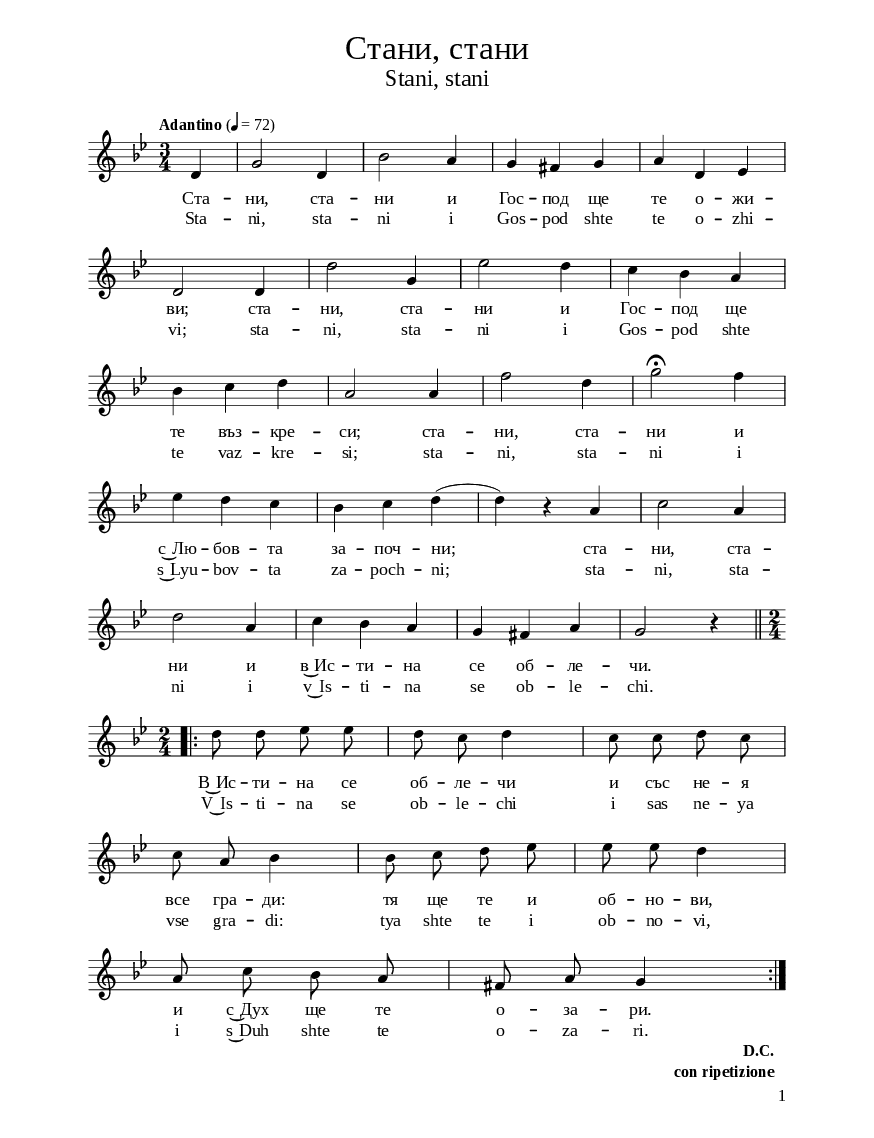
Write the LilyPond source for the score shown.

\version "2.22.1"

% include paper part and global functions
\include "include/globals.ily"

\bookpart {
  \include "include/bookpart-paper.ily"
  \score {
    \include "include/score-layout.ily"

    \new Voice \absolute {
      \clef treble
      \key g \minor
      \time 3/4
      \tempoFunc "Adantino" 4 "72"
      \autoBeamOff
      \partial 4
      d'4 | g'2 d'4 | bes'2 a'4 | g'4 fis' g' |  a'4 d' es'  \break
      d'2 d'4 |  d''2 g'4 | es''2 d''4 | c''4 bes' a' \break |
      bes'4 c'' d'' | a'2 a'4 | f''2 d''4 |  g''2 \fermata f''4 \break |
      es''4 d'' c'' | bes'4 c'' d'' ( | d''4 ) r a' | c''2 a'4 \break |
      d''2 a'4 | c''4 bes' a' | g'4 fis' a' | g'2 r4 | \time 2/4 \break |
      \repeat volta 2 {
        \bar ".|:-||" d''8 d'' es'' es'' | d''8 c'' d''4 | c''8 c'' d'' c'' \break |
        c''8 a' bes'4 | bes'8 c'' d'' es'' | es''8 es'' d''4 \break |
        a'8 c'' bes' a' | fis'8 a' g'4   \break
      }
    }


    \addlyrics {
      Ста -- ни, ста -- ни и Гос -- под ще те о -- жи -- ви;
      ста -- ни, ста -- ни и Гос -- под ще те въз --
      кре -- си; ста -- ни, ста -- ни и с~Лю -- бов --
      та за -- поч -- ни; ста -- ни, ста -- ни и в~Ис
      -- ти -- на се об -- ле -- чи. В~Ис -- ти -- на
      се об -- ле -- чи и със не -- я все гра -- ди:
      тя ще те и об -- но -- ви, и с~Дух ще те о
      -- за -- ри.}
      \addlyrics {
        Sta -- ni, sta -- ni i Gos -- pod shte te o -- zhi -- vi;
        sta -- ni, sta -- ni i Gos -- pod shte te vaz --
        kre -- si; sta -- ni, sta -- ni i s~Lyu -- bov --
        ta za -- poch -- ni; sta -- ni, sta -- ni i v~Is
        -- ti -- na se ob -- le -- chi. V~Is -- ti -- na
        se ob -- le -- chi i sas ne -- ya vse gra -- di:
        tya shte te i ob -- no -- vi, i s~Duh shte te o
        -- za -- ri.}

        \header {
          title = \titleFunc "Стани, стани" "Stani, stani"
        }

        \midi{}

      } % score

      \markup \dc-two "D.C." "con ripetizione"

      \pageBreak

      % include foreign translation(s) of the song
      \version "2.22.1"

\markup \fill-line { \fontsize #deTitleFontSize "Stehe auf, stehe auf" }
\markup \null
\markup \null
\markup \fontsize #deCoupletFontSize {
  \hspace #10
  \override #`(baseline-skip . ,deCoupletBaselineSkip)
  \column {
    \line { " " }
    \line { 1. Stehe auf, stehe auf }
    \line {   "   " und der Herr wird dich beleben; }
    \line {   "   " stehe auf, stehe auf}
    \line {   "   " und der Herr wird dich auferstehen lassen; }
    \line {   "   " stehe auf, stehe auf  }
    \line {   "   "und beginne mit der Liebe;}
    \line {   "   "stehe auf, stehe auf }
    \line {   "   "und kleide dich in Wahrheit.}

    \line {   "   " }
    \line {  2. Kleide dich in Wahrheit}
    \line {   "   "und erbaue immer mit ihr,}
    \line {   "   "sie wird dich auch erneuern}
    \line {   "   "und mit Geist erleuchten.}
    \line { " " }


    }
}












%---------------------------------------------------------------------


    } % bookpart
